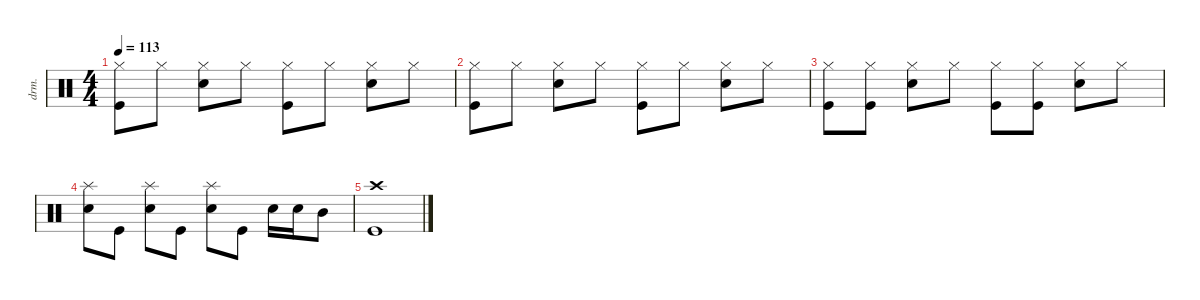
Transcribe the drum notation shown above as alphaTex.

\defaultSystemsLayout 4
\hideDynamics
\bracketExtendMode nobrackets
\otherSystemsTrackNameOrientation horizontal
\track ("Drumkit" "drm.") {instrument percussion}
\staff {score}
\articulation defaults
\ts (4 4)
\tempo 113
\clef neutral
\ks c
("Hi-Hat (closed)" "Kick (hit)").8{dy mf} "Hi-Hat (closed)".8 ("Hi-Hat (closed)" "Snare (hit) 2").8 "Hi-Hat (closed)".8 ("Hi-Hat (closed)" "Kick (hit)").8 "Hi-Hat (closed)".8 ("Hi-Hat (closed)" "Snare (hit) 2").8 "Hi-Hat (closed)".8 |
("Hi-Hat (closed)" "Kick (hit)").8 "Hi-Hat (closed)".8 ("Hi-Hat (closed)" "Snare (hit) 2").8 "Hi-Hat (closed)".8 ("Hi-Hat (closed)" "Kick (hit)").8 "Hi-Hat (closed)".8 ("Hi-Hat (closed)" "Snare (hit) 2").8 "Hi-Hat (closed)".8 |
("Hi-Hat (closed)" "Kick (hit)").8 ("Hi-Hat (closed)" "Kick (hit)").8 ("Hi-Hat (closed)" "Snare (hit) 2").8 "Hi-Hat (closed)".8 ("Hi-Hat (closed)" "Kick (hit)").8 ("Hi-Hat (closed)" "Kick (hit)").8 ("Hi-Hat (closed)" "Snare (hit) 2").8 "Hi-Hat (closed)".8 |
("Snare (hit) 2" "Splash (hit)").8 "Kick (hit)".8 ("Snare (hit) 2" "Splash (hit)").8 "Kick (hit)".8 ("Snare (hit) 2" "Splash (hit)").8 "Kick (hit)".8 "Snare (hit) 2".16 "Snare (hit) 2".16 "Mid Tom (hit)".8 |
("Kick (hit)" "Crash high (hit)").1{beam invert}
